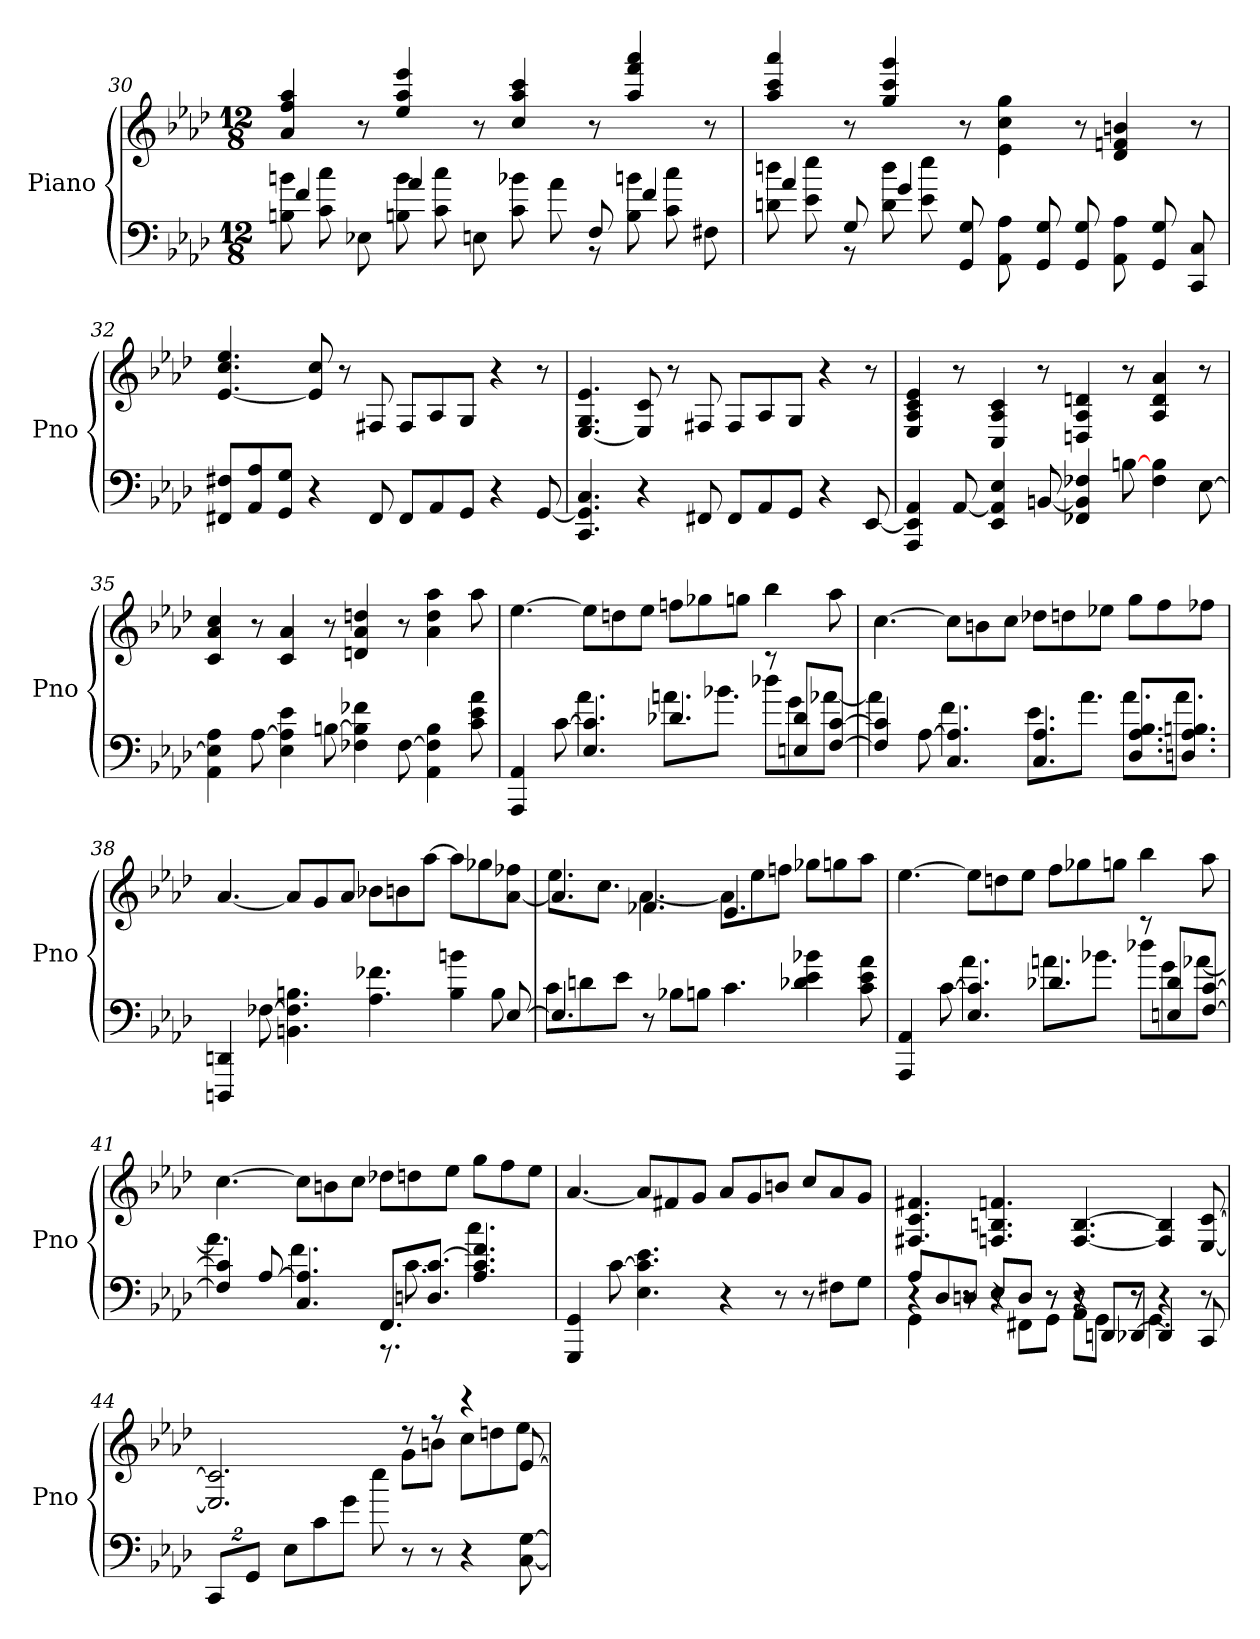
**kern	**kern
*part1	*part1
*staff2	*staff1
*I"Piano	*
*I'Pno	*
*clefF4	*clefG2
*k[b-e-a-d-]	*k[b-e-a-d-]
*f:	*f:
*M12/8	*M12/8
=30	=30
*^	*
8Bn\ 8bn\	4f/	4a-/ 4ff/ 4aa-/
8c\ 8cc\	.	.
8E-X	8ryy	8r
8Bn\ 8b\	4a-/	4ee-/ 4aa-/ 4eee-/
8c\ 8cc\	.	.
8En	8ryy	8r
8c\ 8b-X\	4ryy	4cc/ 4aa-/ 4ccc/
8a-\	.	.
8F	8r	8r
8B\ 8bn\	4f/	4aa-/ 4fff/ 4aaa-/
8c\ 8cc\	.	.
8F#X	8ryy	8r
=31	=31	=31
8dn\ 8ddn\	4a-/	4aa-/ 4ccc/ 4aaa-/
8e-\ 8ee-\	.	.
8G	8r	8r
8d\ 8dd\	4g/	4gg/ 4ccc/ 4ggg/
8e-\ 8ee-\	.	.
8GG 8G	2..ryy	8r
8AA- 8A-	.	4e- 4cc 4gg
8GG 8G	.	.
8GG 8G	.	8r
8AA- 8A-	.	4d- 4fn 4bn
8GG 8G	.	.
8CC 8C	.	8r
*v	*v	*
=32	=32
8FF#X 8F#XL	[4.e- 4.cc 4.ee-
8AA- 8A-	.
8GG 8GJ	.
4r	8e-] 8cc
.	8r
8FF#	8F#X
8FF#L	8F#L
8AA-	8A-
8GGJ	8GJ
4r	4r
[8GG	8r
=33	=33
4.CC 4.GG] 4.C	[4.E- 4.G 4.e-
4r	8E-] 8c
.	8r
8FF#X	8F#X
8FF#L	8F#L
8AA-	8A-
8GGJ	8GJ
4r	4r
[8EE-	8r
=34	=34
4AAA- 4EE-] 4AA-	4E- 4A- 4c 4e-
[8AA-	8r
4EE- 4AA-] 4E-	4C 4A- 4c
[8BBn	8r
4FF-X 4BB] 4F-X	4Dn 4A- 4dn
[8Bn	8r
4F- 4B	4A- 4d 4a-
[8E-	8r
=35	=35
4AA- 4E-] 4A-	4c 4a- 4cc
[8A-	8r
4E- 4A-] 4e-	4c 4a-
[8Bn	8r
4F-X 4B] 4f-X	4dn 4a- 4ddn
[8F-	8r
4AA- 4F-] 4B	4a- 4dd 4aa-
8c 8e- 8a-	8aa-
=36	=36
*^	*
4AAA- 4AA-	4.ryy	[4.ee-
[8c	.	.
4.E- 4.c]	4.a-	8ee-L]
.	.	8ddn
.	.	8ee-J
4.d-X	8.anL	8ffnL
.	.	8gg-X
.	8.b-XJ	.
.	.	8ggnJ
8r	8dd-XL	4bb-
8En 8d-L	8g	.
[8F [8cJ	[8a-XJ	8aa-
=37	=37	=37
4F] 4c]	4a-]	[4.cc
[8A-	8ryy	.
4.C 4.A-]	4.f	8ccL]
.	.	8bn
.	.	8ccJ
4.C 4.A-	8.e-L	8dd-XL
.	.	8ddn
.	8.a-J	.
.	.	8ee-XJ
8.D- 8.A- 8.B-L	8.a-L	8ggL
.	.	8ff
8.Dn 8.A- 8.BnJ	8.a-J	.
.	.	8ff-XJ
=38	=38	=38
4DDDn 4DDn	1ryy	[4.a-
[8F-X	.	.
4.BBn 4.F-] 4.Bn	.	8a-L]
.	.	8g
.	.	8a-J
4.A- 4.f-X	.	8b-XL
.	.	8bn
.	4.ryy	[8aa-J
4B 4bn	.	8aa-L]
.	.	8gg-X
[8E-	8B	[8a- 8ff-XJ
=39	=39	=39
*	*	*^
4.E-]	8cL	4.a-]	8.ee-L
.	8dn\	.	.
.	.	.	8.ccJ
.	8e-\J	.	.
8r	1ryy	4.f-X	[4.a-
8B-XL	.	.	.
8BnJ	.	.	.
4.c	.	4.e-	8a-L]
.	.	.	8ee-
.	.	.	8ffnJ
4d-X 4e- 4b-X	.	8gg-XL	4.ryy
.	.	8ggn	.
8c 8e- 8a-	8ryy	8aa-J	.
*	*	*v	*v
=40	=40	=40
4AAA- 4AA-	4.ryy	[4.ee-
[8c	.	.
4.E- 4.c]	4.a-	8ee-L]
.	.	8ddn
.	.	8ee-J
4.d-X	8.anL	8ffL
.	.	8gg-X
.	8.b-XJ	.
.	.	8ggnJ
8r	8dd-XL	4bb-
8En 8d-L	8g	.
[8F [8cJ	[8a-XJ	8aa-
=41	=41	=41
4F] 4c]	4.a-]	[4.cc
[8A-	.	.
4.C 4.A-]	4.f	8ccL]
.	.	8bn
.	.	8ccJ
8.FFL	8.r	8dd-XL
.	.	8ddn
8.Dn [8.cJ	8.c	.
.	.	8ee-J
4.A- 4.c] 4.f	4.cc	8ggL
.	.	8ff
.	.	8ee-J
*v	*v	*
=42	=42
4GGG 4GG	[4.a-
[8c	.
4.E- 4.c] 4.e-	8a-L]
.	8f#X
.	8gJ
4r	8a-L
.	8g
8r	8bnJ
8r	8ccL
8F#XL	8a-
8GJ	8gJ
=43	=43
*^	*
*	*^	*
4r	4GG	8A-L	4.F#X 4.c 4.f#X
.	.	8D-	.
8r	8r	8DnJ	.
4r	8r	8E-L	4.Fn 4.Bn 4.fn
.	8FF#XL	8DJ	.
8r	8GGJ	8r	.
8r	8AA-L	4r	[4.F [4.B
8DDnL	8GGJ	.	.
[8DD-XJ	8r	8r	.
4DD-]	4.GG	4r	4F] 4B]
8CC	.	8r	[8E- [8c
*v	*v	*v	*
=44	=44
*	*^
16%3CCL	2.E-] 2.c]	2..ryy
16%3GGJ	.	.
8E-L	.	.
8c	.	.
8g\J	.	.
8ee-\	8ryy	.
8r	8r	8gL
8r	8r	8bnJ
4r	4r	8ccL
.	.	8ddn
[8C [8G	[8e-	8ee-J
*	*v	*v
=	=
*-	*-
